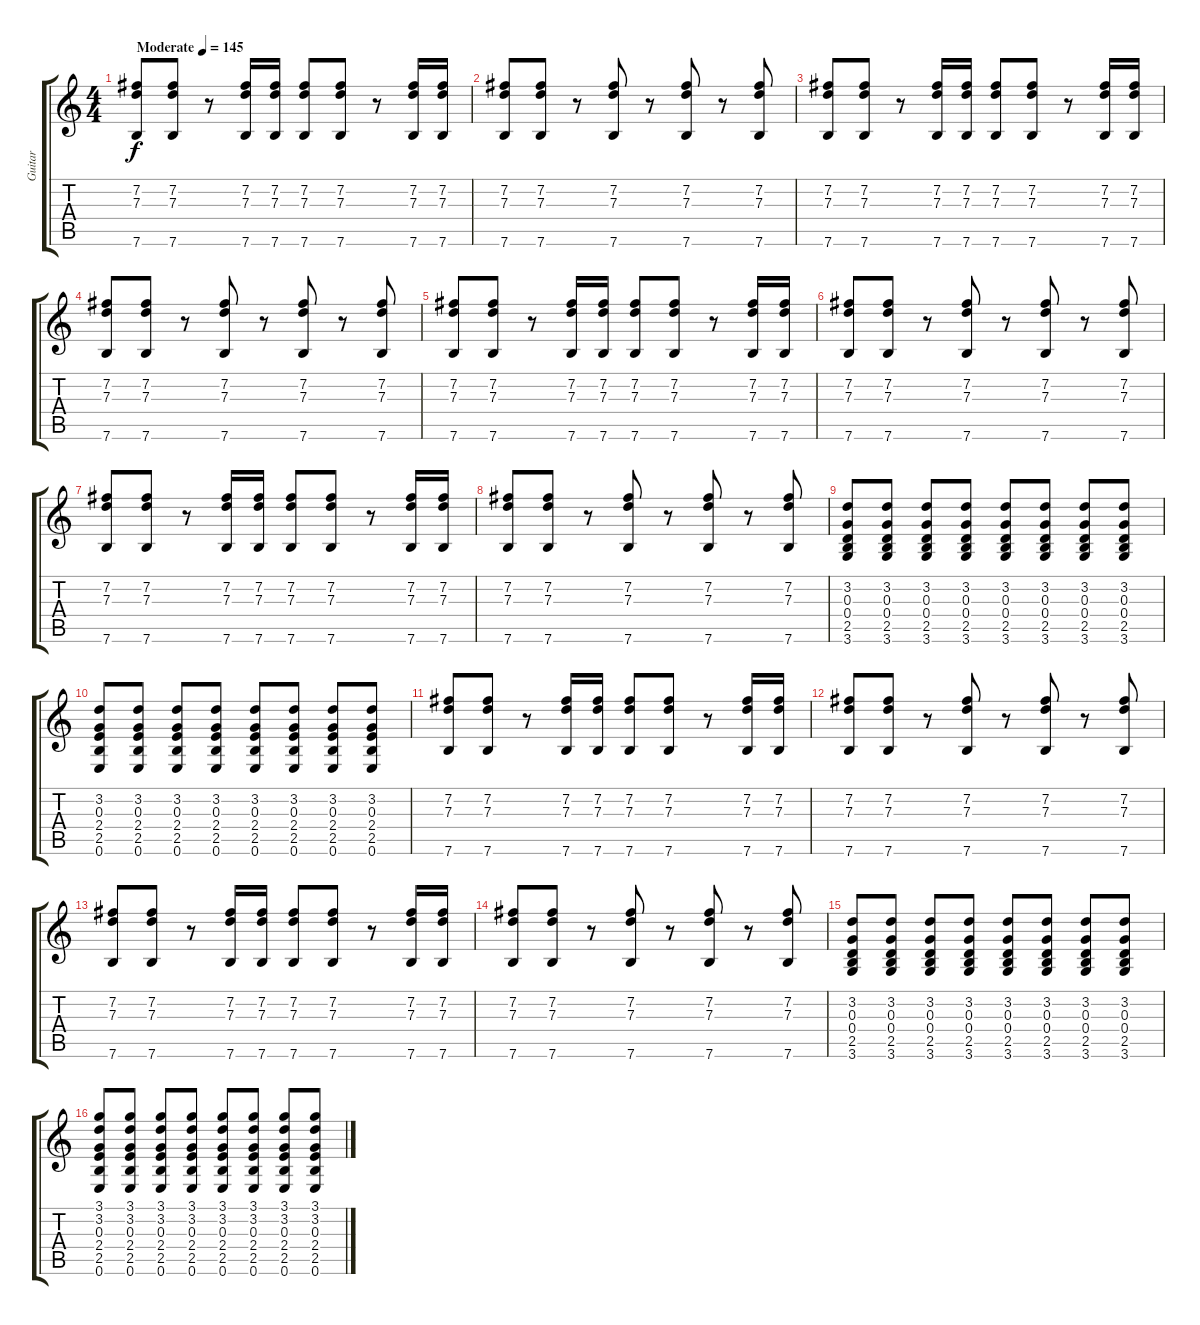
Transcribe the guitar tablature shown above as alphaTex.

\track ("Guitar" "Guitar") {instrument distortionguitar}
\staff {score tabs}
\tuning (E4 B3 G3 D3 A2 E2) {hide}
\ts (4 4)
\tempo (145 "Moderate")
\clef g2
\ks c
(7.2 7.3 7.6).8{dy f instrument distortionguitar} (7.2 7.3 7.6).8 r.8 (7.2 7.3 7.6).16 (7.2 7.3 7.6).16 (7.2 7.3 7.6).8 (7.2 7.3 7.6).8 r.8 (7.2 7.3 7.6).16 (7.2 7.3 7.6).16 |
(7.2 7.3 7.6).8 (7.2 7.3 7.6).8 r.8 (7.2 7.3 7.6).8 r.8 (7.2 7.3 7.6).8 r.8 (7.2 7.3 7.6).8 |
(7.2 7.3 7.6).8 (7.2 7.3 7.6).8 r.8 (7.2 7.3 7.6).16 (7.2 7.3 7.6).16 (7.2 7.3 7.6).8 (7.2 7.3 7.6).8 r.8 (7.2 7.3 7.6).16 (7.2 7.3 7.6).16 |
(7.2 7.3 7.6).8 (7.2 7.3 7.6).8 r.8 (7.2 7.3 7.6).8 r.8 (7.2 7.3 7.6).8 r.8 (7.2 7.3 7.6).8 |
(7.2 7.3 7.6).8 (7.2 7.3 7.6).8 r.8 (7.2 7.3 7.6).16 (7.2 7.3 7.6).16 (7.2 7.3 7.6).8 (7.2 7.3 7.6).8 r.8 (7.2 7.3 7.6).16 (7.2 7.3 7.6).16 |
(7.2 7.3 7.6).8 (7.2 7.3 7.6).8 r.8 (7.2 7.3 7.6).8 r.8 (7.2 7.3 7.6).8 r.8 (7.2 7.3 7.6).8 |
(7.2 7.3 7.6).8 (7.2 7.3 7.6).8 r.8 (7.2 7.3 7.6).16 (7.2 7.3 7.6).16 (7.2 7.3 7.6).8 (7.2 7.3 7.6).8 r.8 (7.2 7.3 7.6).16 (7.2 7.3 7.6).16 |
(7.2 7.3 7.6).8 (7.2 7.3 7.6).8 r.8 (7.2 7.3 7.6).8 r.8 (7.2 7.3 7.6).8 r.8 (7.2 7.3 7.6).8 |
(3.2 0.3 0.4 2.5 3.6).8 (3.2 0.3 0.4 2.5 3.6).8 (3.2 0.3 0.4 2.5 3.6).8 (3.2 0.3 0.4 2.5 3.6).8 (3.2 0.3 0.4 2.5 3.6).8 (3.2 0.3 0.4 2.5 3.6).8 (3.2 0.3 0.4 2.5 3.6).8 (3.2 0.3 0.4 2.5 3.6).8 |
(3.2 0.3 2.4 2.5 0.6).8 (3.2 0.3 2.4 2.5 0.6).8 (3.2 0.3 2.4 2.5 0.6).8 (3.2 0.3 2.4 2.5 0.6).8 (3.2 0.3 2.4 2.5 0.6).8 (3.2 0.3 2.4 2.5 0.6).8 (3.2 0.3 2.4 2.5 0.6).8 (3.2 0.3 2.4 2.5 0.6).8 |
(7.2 7.3 7.6).8 (7.2 7.3 7.6).8 r.8 (7.2 7.3 7.6).16 (7.2 7.3 7.6).16 (7.2 7.3 7.6).8 (7.2 7.3 7.6).8 r.8 (7.2 7.3 7.6).16 (7.2 7.3 7.6).16 |
(7.2 7.3 7.6).8 (7.2 7.3 7.6).8 r.8 (7.2 7.3 7.6).8 r.8 (7.2 7.3 7.6).8 r.8 (7.2 7.3 7.6).8 |
(7.2 7.3 7.6).8 (7.2 7.3 7.6).8 r.8 (7.2 7.3 7.6).16 (7.2 7.3 7.6).16 (7.2 7.3 7.6).8 (7.2 7.3 7.6).8 r.8 (7.2 7.3 7.6).16 (7.2 7.3 7.6).16 |
(7.2 7.3 7.6).8 (7.2 7.3 7.6).8 r.8 (7.2 7.3 7.6).8 r.8 (7.2 7.3 7.6).8 r.8 (7.2 7.3 7.6).8 |
(3.2 0.3 0.4 2.5 3.6).8 (3.2 0.3 0.4 2.5 3.6).8 (3.2 0.3 0.4 2.5 3.6).8 (3.2 0.3 0.4 2.5 3.6).8 (3.2 0.3 0.4 2.5 3.6).8 (3.2 0.3 0.4 2.5 3.6).8 (3.2 0.3 0.4 2.5 3.6).8 (3.2 0.3 0.4 2.5 3.6).8 |
(3.1 3.2 0.3 2.4 2.5 0.6).8 (3.1 3.2 0.3 2.4 2.5 0.6).8 (3.1 3.2 0.3 2.4 2.5 0.6).8 (3.1 3.2 0.3 2.4 2.5 0.6).8 (3.1 3.2 0.3 2.4 2.5 0.6).8 (3.1 3.2 0.3 2.4 2.5 0.6).8 (3.1 3.2 0.3 2.4 2.5 0.6).8 (3.1 3.2 0.3 2.4 2.5 0.6).8
